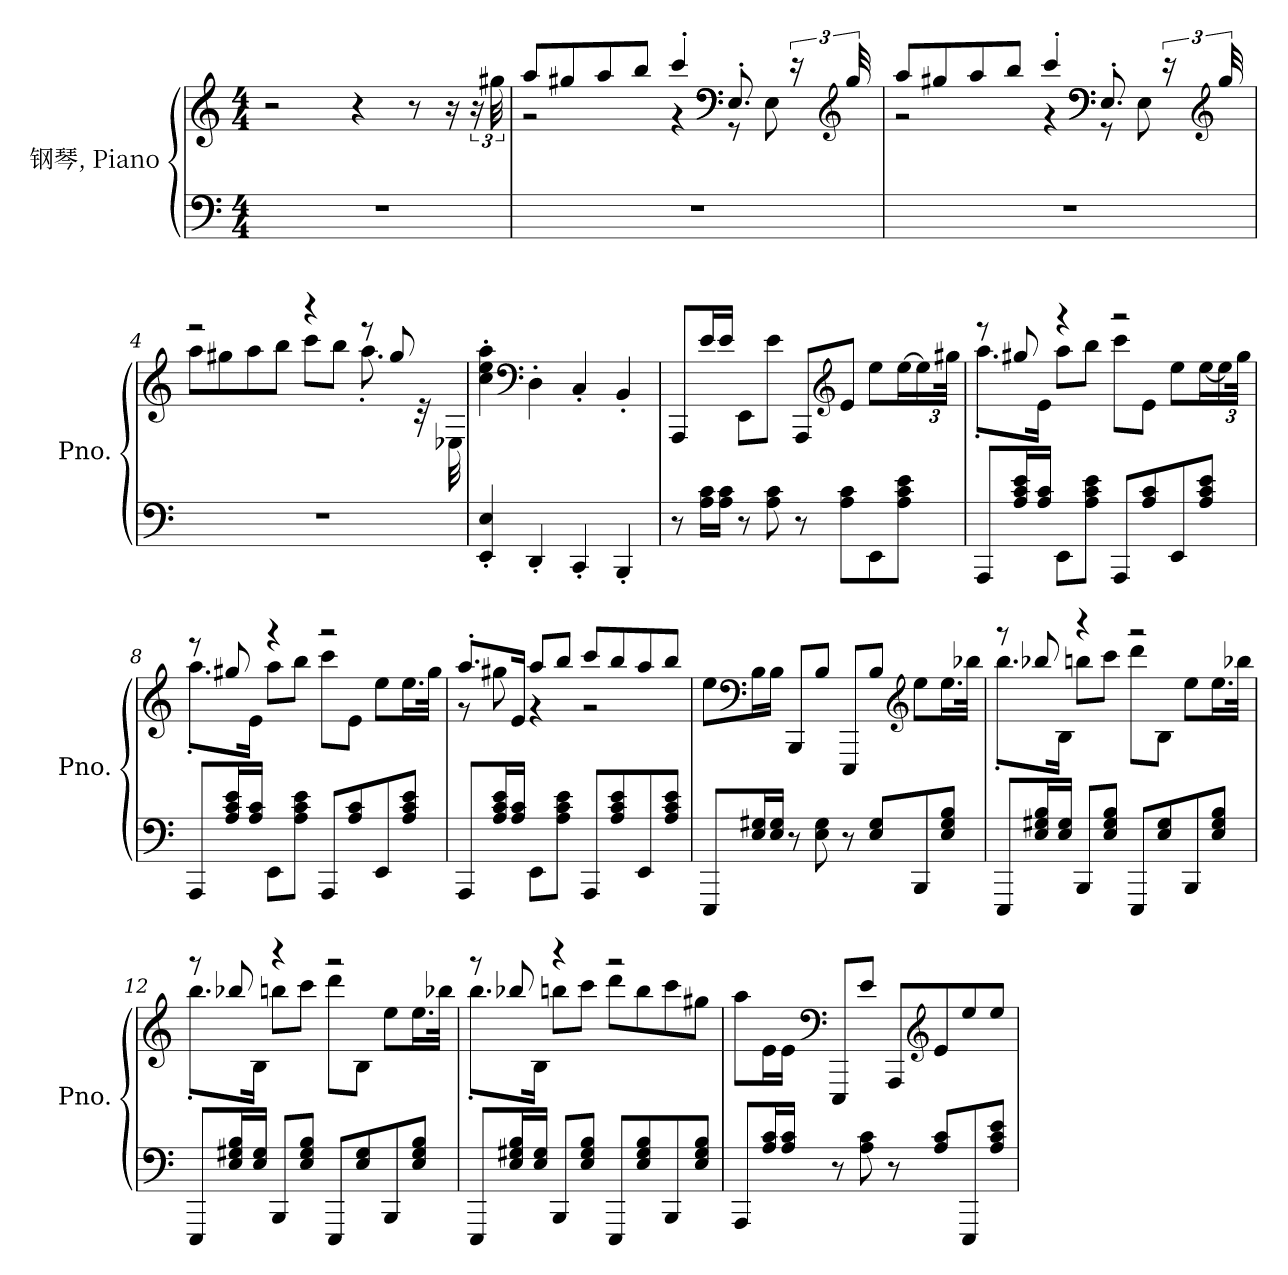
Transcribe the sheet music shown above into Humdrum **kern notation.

**kern	**kern
*part1	*part1
*staff2	*staff1
*I"钢琴, Piano	*
*I'Pno.	*
*clefF4	*clefG2
*k[]	*k[]
*M4/4	*M4/4
*MM126	*MM126
=1	=1
1r	2r
.	4r
.	8r
.	16r
.	24r
.	48gg#X\
=2	=2
*	*^
1r	8aa/L	2r
.	8gg#X/	.
.	8aa/	.
.	8bb/J	.
.	4ccc'/	4r
*	*clefF4	*
.	8.E'/	8r
.	.	8E\
.	24r	.
*	*clefG2	*
.	48gg#/	.
=3	=3	=3
1r	8aa/L	2r
.	8gg#X/	.
.	8aa/	.
.	8bb/J	.
.	4ccc'/	4r
*	*clefF4	*
.	8.E'/	8r
.	.	8E\
.	24r	.
*	*clefG2	*
.	48gg#/	.
!!LO:LB:g=z	!!
=4	=4	=4
1r	2r	8aa\L
.	.	8gg#X\
.	.	8aa\
.	.	8bb\J
.	4r	8ccc\L
.	.	8bb\J
.	8r	8.aa'\
.	8gg#/	.
.	.	32r
.	.	32E-X\
*	*v	*v
=5	=5
4EE/' 4E/'	4cc\' 4ee\' 4aa\'
*	*clefF4
4DD'/	4D'\
4CC'/	4C'/
4BBB'/	4BB'/
=6	=6
8r	8AAA/L
16A\ 16c\LL	16e/L
16A\ 16c\JJ	16e/JJ
8r	8EE\L
8A\ 8c\	8e\J
8r	8AAA/L
*	*clefG2
8A\ 8c\L	8e/J
8EE\	8ee\L
8A\ 8c\ 8e\J	[16ee\L
*	*Xbrackettup
.	24ee\]
.	48gg#X\JJk
!!LO:LB:g=z
=7	=7
*	*^
8AAA/L	8r	8.aa'\L
16A/ 16c/ 16e/L	8gg#X/	.
16A/ 16c/JJ	.	16e\Jk
8EE\L	4r	8aa\L
8A\ 8c\ 8e\J	.	8bb\J
8AAA/L	2r	8ccc\L
8A/ 8c/	.	8e\J
8EE/	.	8ee\L
8A/ 8c/ 8e/J	.	[16ee\L
.	.	24ee\]
.	.	48gg#\JJk
=8	=8	=8
8AAA/L	8r	8.aa'\L
16A/ 16c/ 16e/L	8gg#X/	.
16A/ 16c/JJ	.	16e\Jk
8EE\L	4r	8aa\L
8A\ 8c\ 8e\J	.	8bb\J
8AAA/L	2r	8ccc\L
8A/ 8c/	.	8e\J
8EE/	.	8ee\L
8A/ 8c/ 8e/J	.	16.ee\L
.	.	32gg#\JJk
=9	=9	=9
8AAA/L	8.aa'/L	8r
16A/ 16c/ 16e/L	.	8gg#X\
16A/ 16c/JJ	16e/Jk	.
8EE\L	8aa/L	4r
8A\ 8c\ 8e\J	8bb/J	.
8AAA/L	8ccc/L	2r
8A/ 8c/ 8e/	8bb/	.
8EE/	8aa/	.
8A/ 8c/ 8e/J	8bb/J	.
*	*v	*v
!!LO:LB:g=z
=10	=10
8EEE/L	8ee\L
*	*clefF4
16E/ 16G#X/L	16B\L
16E/ 16G#/JJ	16B\JJ
8r	8BBB/L
8E\ 8G#\	8B/J
8r	8EEE/L
8E/ 8G#/L	8B/J
*	*clefG2
8BBB/	8ee\L
8E/ 8G#/ 8B/J	16.ee\L
.	32bb-X\JJk
=11	=11
*	*^
8EEE/L	8r	8.bb'\L
16E/ 16G#X/ 16B/L	8bb-X/	.
16E/ 16G#/JJ	.	16B\Jk
8BBB/L	4r	8bbn\L
8E/ 8G#/ 8B/J	.	8ccc\J
8EEE/L	2r	8ddd\L
8E/ 8G#/	.	8B\J
8BBB/	.	8ee\L
8E/ 8G#/ 8B/J	.	16.ee\L
.	.	32bb-X\JJk
=12	=12	=12
8EEE/L	8r	8.bb'\L
16E/ 16G#X/ 16B/L	8bb-X/	.
16E/ 16G#/JJ	.	16B\Jk
8BBB/L	4r	8bbn\L
8E/ 8G#/ 8B/J	.	8ccc\J
8EEE/L	2r	8ddd\L
8E/ 8G#/	.	8B\J
8BBB/	.	8ee\L
8E/ 8G#/ 8B/J	.	16.ee\L
.	.	32bb-X\JJk
!!LO:LB:g=z	!!
=13	=13	=13
8EEE/L	8r	8.bb'\L
16E/ 16G#X/ 16B/L	8bb-X/	.
16E/ 16G#/JJ	.	16B\Jk
8BBB/L	4r	8bbn\L
8E/ 8G#/ 8B/J	.	8ccc\J
8EEE/L	2r	8ddd\L
8E/ 8G#/ 8B/	.	8bb\
8BBB/	.	8ccc\
8E/ 8G#/ 8B/J	.	8gg#X\J
*	*v	*v
=14	=14
8AAA/L	8aa\L
16A/ 16c/L	16e\L
16A/ 16c/JJ	16e\JJ
*	*clefF4
8r	8EEE/L
8A\ 8c\	8e/J
8r	8AAA/L
*	*clefG2
8A/ 8c/L	8e/
8EEE/	8ee/
8A/ 8c/ 8e/J	8ee/J
=	=
*-	*-
